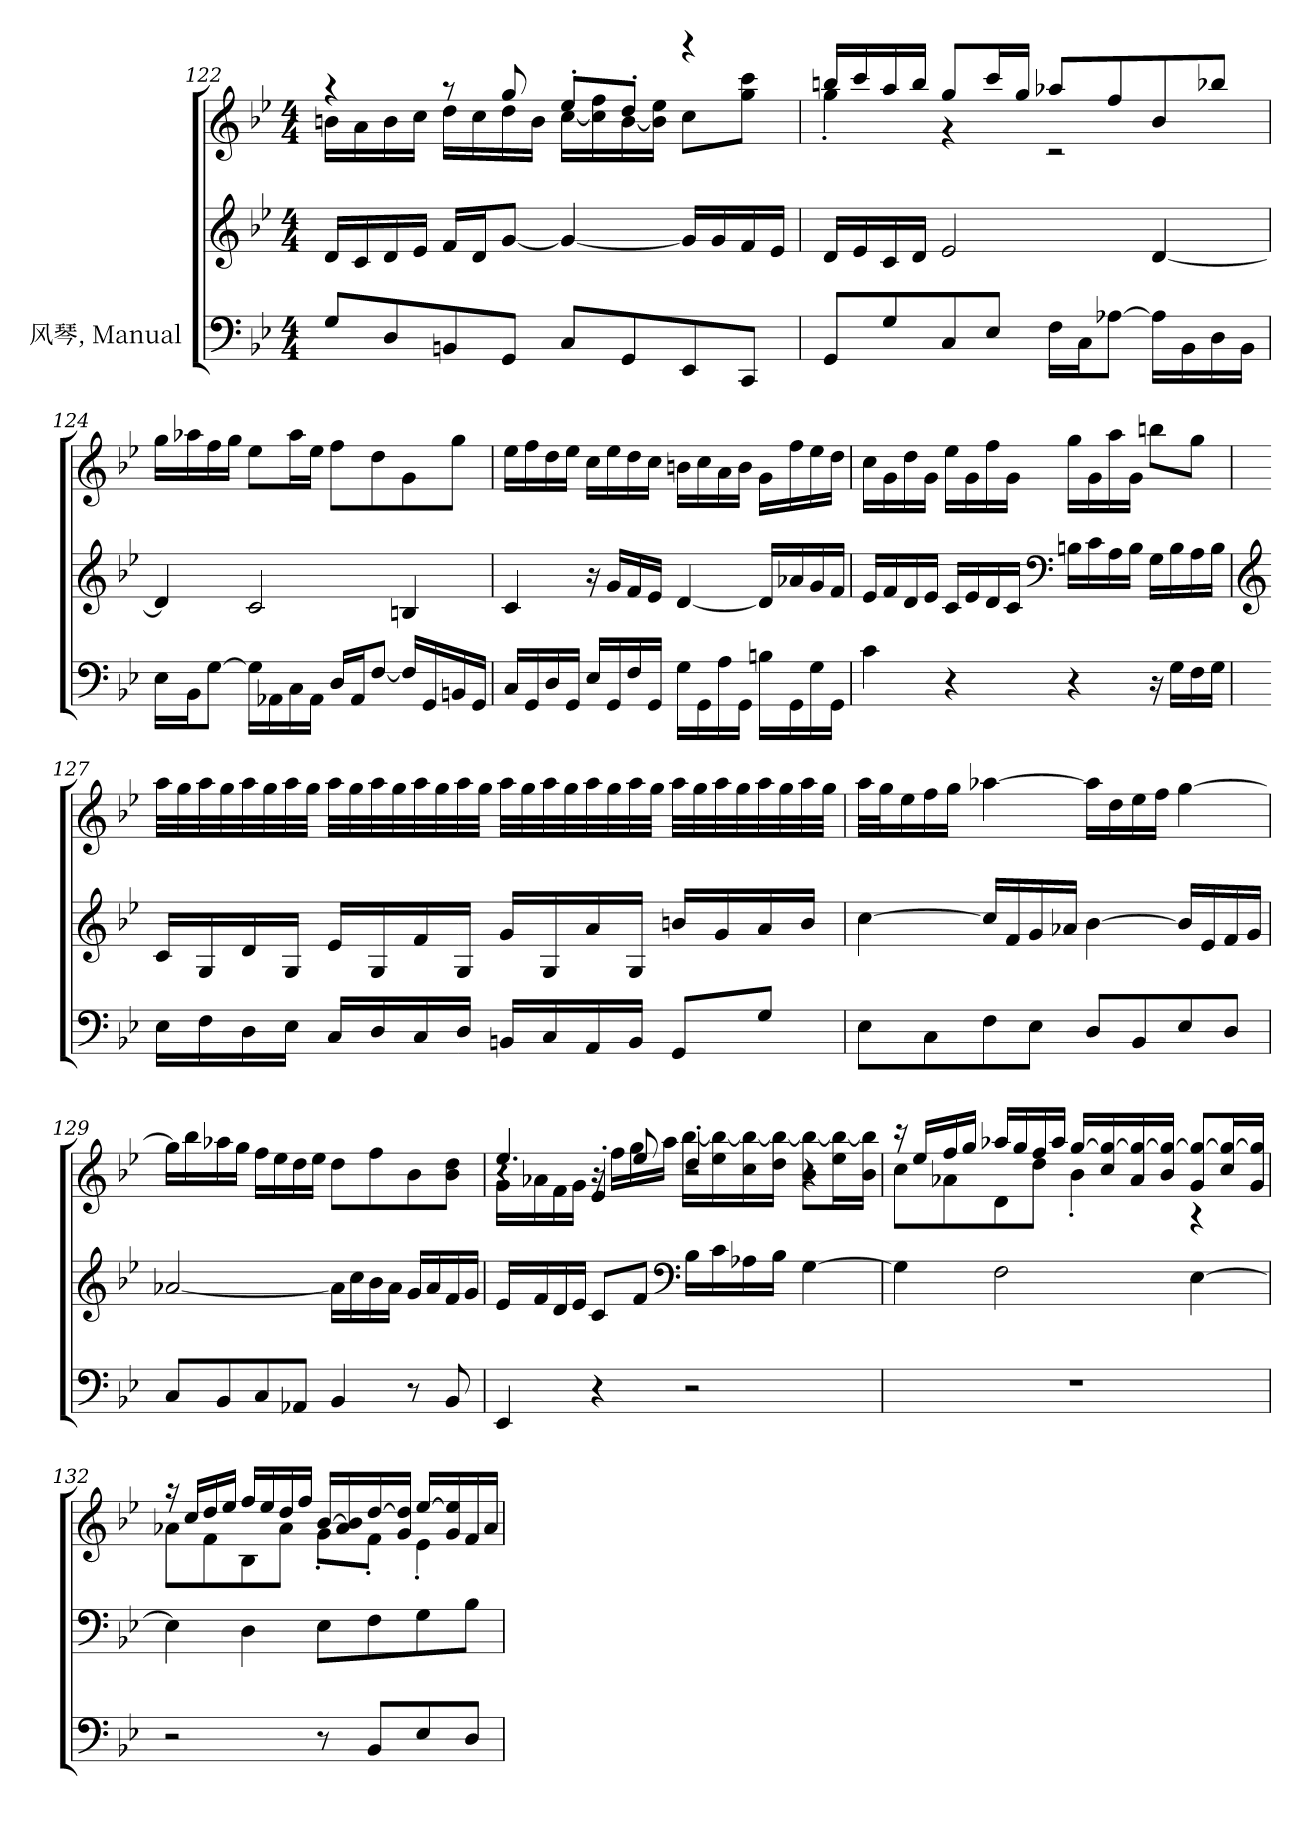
**kern	**kern	**kern
*part1	*part1	*part1
*staff3	*staff2	*staff1
*I"风琴, Manual	*	*
*clefF4	*clefG2	*clefG2
*k[b-e-]	*k[b-e-]	*k[b-e-]
*M4/4	*M4/4	*M4/4
=122	=122	=122
*	*	*^
8G/L	16d/LL	4r	16bn\LL
.	16c/	.	16a\
8D/	16d/	.	16b\
.	16e-/JJ	.	16cc\JJ
8BBn/	16f/LL	8r	16dd\LL
.	16d/J	.	16cc\
8GG/J	[8g/J	8gg/	16dd\
.	.	.	16b\JJ
8C/L	4g/_	8ee-'/L	[16cc\LL
.	.	.	16cc\] 16ff\
8GG/	.	8dd'/J	[16b\
.	.	.	16b\] 16ee-\JJ
8EE-/	16g/LL]	4r	8cc\L
.	16g/	.	.
8CC/J	16f/	.	8gg\ 8ccc\J
.	16e-/JJ	.	.
!!LO:LB:g=z	!!
=123	=123	=123	=123
8GG/L	16d/LL	16bbn/LL	4gg'\
.	16e-/	16ccc/	.
8G/	16c/	16aa/	.
.	16d/JJ	16bb/JJ	.
8C/	2e-/	8gg/L	4r
8E-/J	.	16ccc/L	.
.	.	16gg/JJ	.
16F\LL	.	8aa-X/L	2r
16C\J	.	.	.
[8A-X\J	.	8ff/	.
16A-\LL]	[4d/	8b-/	.
16BB-\	.	.	.
16D\	.	8bb-X/J	.
16BB-\JJ	.	.	.
*	*	*v	*v
=124	=124	=124
16E-\LL	4d/]	16gg\LL
16BB-\J	.	16aa-X\
[8G\J	.	16ff\
.	.	16gg\JJ
16G\LL]	2c/	8ee-\L
16AA-X\	.	.
16C\	.	16aa-\L
16AA-\JJ	.	16ee-\JJ
16D/LL	.	8ff\L
16AA-/J	.	.
[8F/J	.	8dd\
16F/LL]	4Bn/	8g\
16GG/	.	.
16BBn/	.	8gg\J
16GG/JJ	.	.
!!LO:LB:g=z
=125	=125	=125
16C/LL	4c/	16ee-\LL
16GG/	.	16ff\
16D/	.	16dd\
16GG/JJ	.	16ee-\JJ
16E-/LL	16r	16cc\LL
16GG/	16g/LL	16ee-\
16F/	16f/	16dd\
16GG/JJ	16e-/JJ	16cc\JJ
16G\LL	[4d/	16bn\LL
16GG\	.	16cc\
16A\	.	16a\
16GG\JJ	.	16b\JJ
16Bn\LL	16d/LL]	16g\LL
16GG\	16a-X/	16ff\
16G\	16g/	16ee-\
16GG\JJ	16f/JJ	16dd\JJ
=126	=126	=126
4c\	16e-/LL	16cc\LL
.	16f/	16g\
.	16d/	16dd\
.	16e-/JJ	16g\JJ
4r	16c/LL	16ee-\LL
.	16e-/	16g\
.	16d/	16ff\
.	16c/JJ	16g\JJ
*	*clefF4	*
4r	16Bn\LL	16gg\LL
.	16c\	16g\
.	16A\	16aa\
.	16B\JJ	16g\JJ
16r	16G\LL	8bbn\L
16G\LL	16B\	.
16F\	16A\	8gg\J
16G\JJ	16B\JJ	.
!!LO:PB:g=z
=127	=127	=127
*	*clefG2	*
16E-\LL	16c/LL	32aa\LLL
.	.	32gg\
16F\	16G/	32aa\
.	.	32gg\
16D\	16d/	32aa\
.	.	32gg\
16E-\JJ	16G/JJ	32aa\
.	.	32gg\JJJ
16C/LL	16e-/LL	32aa\LLL
.	.	32gg\
16D/	16G/	32aa\
.	.	32gg\
16C/	16f/	32aa\
.	.	32gg\
16D/JJ	16G/JJ	32aa\
.	.	32gg\JJJ
16BBn/LL	16g/LL	32aa\LLL
.	.	32gg\
16C/	16G/	32aa\
.	.	32gg\
16AA/	16a/	32aa\
.	.	32gg\
16BB/JJ	16G/JJ	32aa\
.	.	32gg\JJJ
8GG/L	16bn/LL	32aa\LLL
.	.	32gg\
.	16g/	32aa\
.	.	32gg\
8G/J	16a/	32aa\
.	.	32gg\
.	16b/JJ	32aa\
.	.	32gg\JJJ
!!LO:LB:g=z
=128	=128	=128
8E-\L	[4cc\	32aa\LLL
.	.	32gg\J
.	.	16ee-\
8C\	.	16ff\
.	.	16gg\JJ
8F\	16cc/LL]	[4aa-X\
.	16f/	.
8E-\J	16g/	.
.	16a-X/JJ	.
8D/L	[4b-\	16aa-\LL]
.	.	16dd\
8BB-/	.	16ee-\
.	.	16ff\JJ
8E-/	16b-/LL]	[4gg\
.	16e-/	.
8D/J	16f/	.
.	16g/JJ	.
=129	=129	=129
8C/L	[2a-X/	16gg\LL]
.	.	16bb-\
8BB-/	.	16aa-X\
.	.	16gg\JJ
8C/	.	16ff\LL
.	.	16ee-\
8AA-X/J	.	16dd\
.	.	16ee-\JJ
4BB-/	16a-\LL]	8dd\L
.	16cc\	.
.	16b-\	8ff\
.	16a-\JJ	.
8r	16g/LL	8b-\
.	16a-/	.
8BB-/	16f/	8b-\ 8dd\J
.	16g/JJ	.
!!LO:LB:g=z
=130	=130	=130
*	*	*^
*	*	*	*^
4EE-/	16e-/LL	4.ee-/	16g\LL	4r
.	16f/	.	16a-X\	.
.	16d/	.	16f\	.
.	16e-/JJ	.	16g\JJ	.
4r	8c/L	.	16r	4e-'/
.	.	.	16ff\LL	.
.	8f/J	8ee-/	16gg\	.
.	.	.	16aa\JJ	.
*	*clefF4	*	*	*
2r	16B-\LL	4dd'/	[16bb-\LL	2r
.	16c\	.	16ee-\ 16bb-\_	.
.	16A-X\	.	16cc\ 16bb-\_	.
.	16B-\JJ	.	16dd\ 16bb-\_JJ	.
.	[4G\	4r	8b-\ 8bb-\_L	.
.	.	.	16ee-\ 16bb-\_L	.
.	.	.	16b-\ 16bb-\]JJ	.
*	*	*	*v	*v
=131	=131	=131	=131
1r	4G\]	16r	8cc\L
.	.	16ee-/LL	.
.	.	16ff/	8a-X\
.	.	16gg/JJ	.
.	2F\	16aa-X/LL	8d\
.	.	16gg/	.
.	.	16ff/	8dd\J
.	.	16aa-/JJ	.
.	.	[16gg/LL	4b-'\
.	.	16cc/ 16gg/_	.
.	.	16a-/ 16gg/_	.
.	.	16b-/ 16gg/_JJ	.
.	[4E-\	8g/ 8gg/_L	4r
.	.	16cc/ 16gg/_L	.
.	.	16g/ 16gg/]JJ	.
!!LO:LB:g=z	!!
=132	=132	=132	=132
2r	4E-\]	16r	8a-X\L
.	.	16cc/LL	.
.	.	16dd/	8f\
.	.	16ee-/JJ	.
.	4D\	16ff/LL	8B-\
.	.	16ee-/	.
.	.	16dd/	8a-\J
.	.	16ff/JJ	.
8r	8E-\L	[16b-/LL	8g'\L
.	.	16a-/ 16b-/]	.
8BB-/L	8F\	[16dd/	8f'\J
.	.	16g/ 16dd/]JJ	.
8E-/	8G\	[16ee-/LL	4e-'\
.	.	16g/ 16ee-/]	.
8D/J	8B-\J	16f/	.
.	.	16a-/JJ	.
*	*	*v	*v
=	=	=
*-	*-	*-
